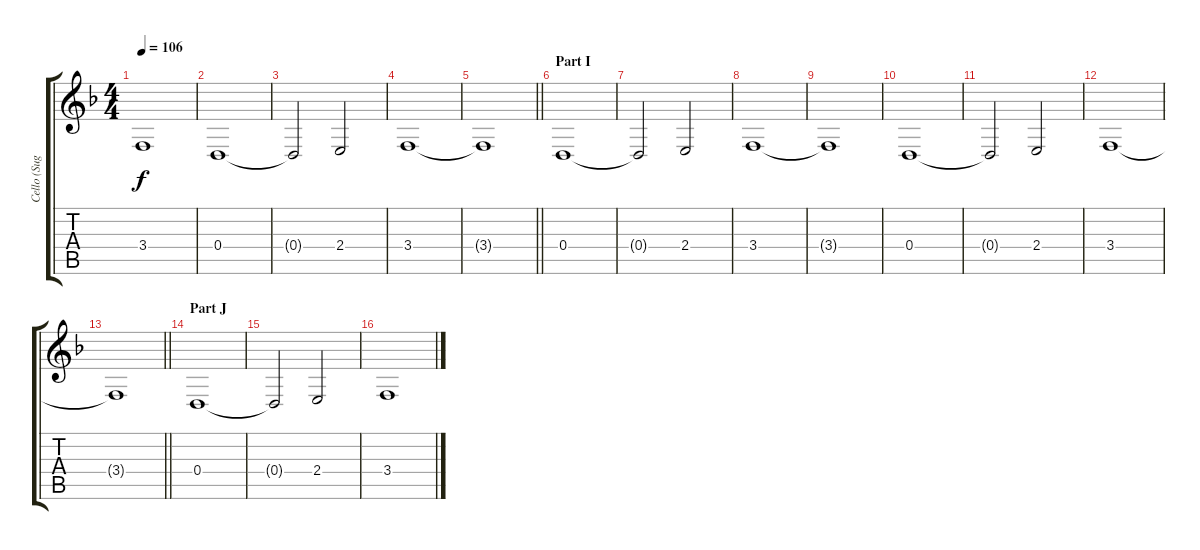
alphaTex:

\track ("Cello (Sugizo)" "Cello (Sug") {instrument cello}
\staff {score tabs}
\tuning (E4 B3 G3 D3 A2 E2) {hide}
\ts (4 4)
\tempo 106
\clef g2
\ks f
3.4{t}.1{dy f} |
0.4.1 |
0.4{t}.2 2.4.2 |
3.4.1 |
\barLineRight lightlight
3.4{t}.1 |
\section ("" "Part I")
0.4.1 |
0.4{t}.2 2.4.2 |
3.4.1 |
3.4{t}.1 |
0.4.1 |
0.4{t}.2 2.4.2 |
3.4.1 |
\barLineRight lightlight
3.4{t}.1 |
\section ("" "Part J")
0.4.1 |
0.4{t}.2 2.4.2 |
3.4.1
